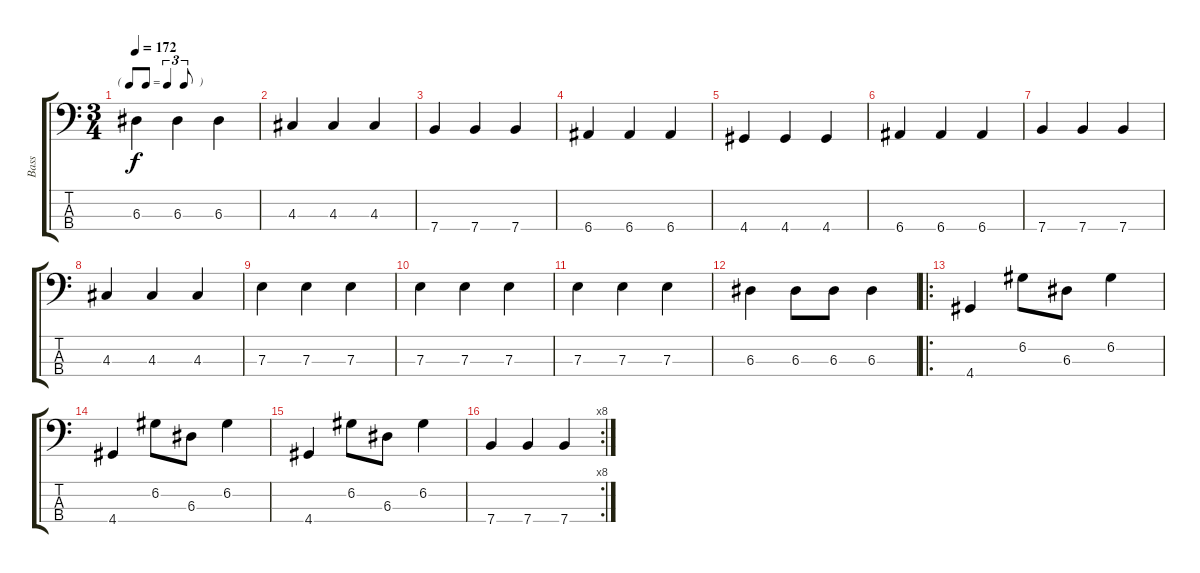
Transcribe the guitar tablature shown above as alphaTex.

\track ("Bass" "Bass") {instrument electricbassfinger}
\staff {score tabs}
\tuning (G2 D2 A1 E1) {hide}
\ts (3 4)
\tf triplet8th
\tempo 172
\clef f4
\ks c
6.3.4{dy f} 6.3.4 6.3.4 |
4.3.4 4.3.4 4.3.4 |
7.4.4 7.4.4 7.4.4 |
6.4.4 6.4.4 6.4.4 |
4.4.4 4.4.4 4.4.4 |
6.4.4 6.4.4 6.4.4 |
7.4.4 7.4.4 7.4.4 |
4.3.4 4.3.4 4.3.4 |
7.3.4 7.3.4 7.3.4 |
7.3.4 7.3.4 7.3.4 |
7.3.4 7.3.4 7.3.4 |
6.3.4 6.3.8 6.3.8 6.3.4 |
\ro
4.4.4 6.2.8 6.3.8 6.2.4 |
4.4.4 6.2.8 6.3.8 6.2.4 |
4.4.4 6.2.8 6.3.8 6.2.4 |
\rc 8
7.4.4 7.4.4 7.4.4
